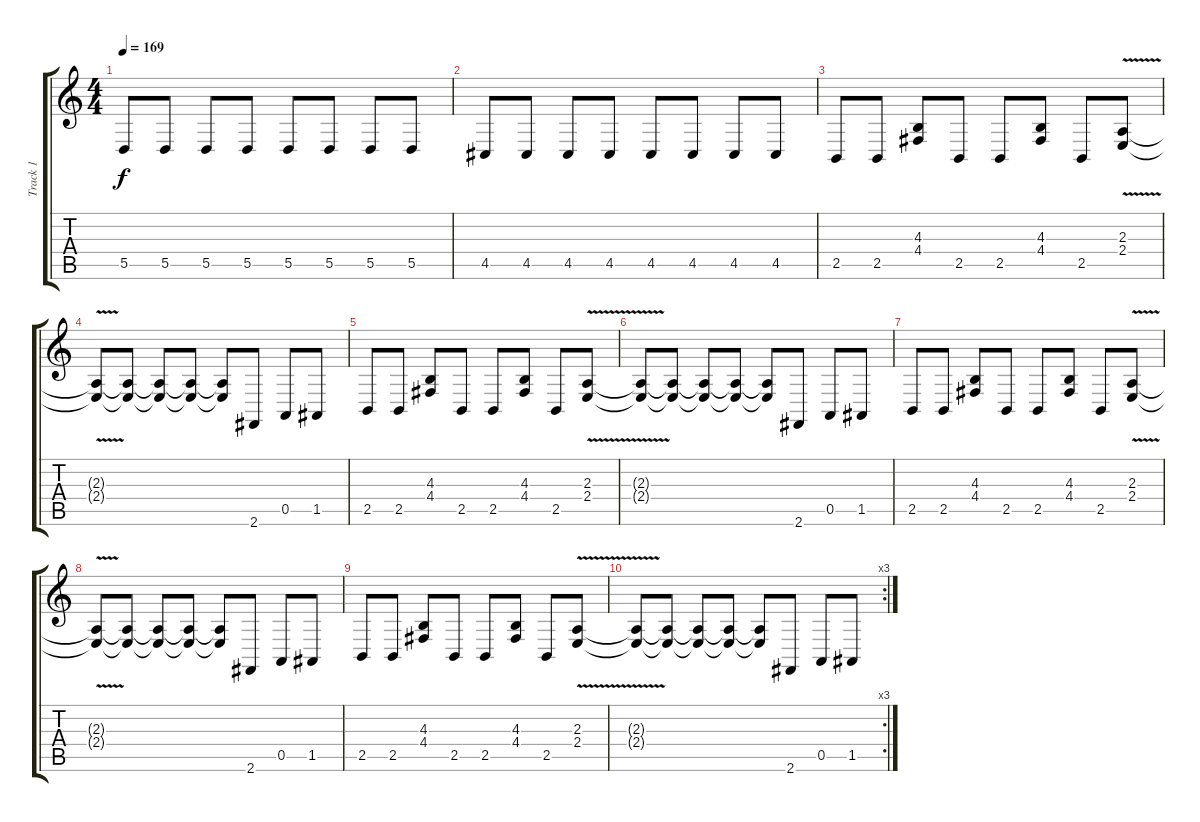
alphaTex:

\track ("Track 1" "Track 1") {instrument lead5charang}
\staff {score tabs}
\tuning (E4 B3 G3 D3 A2 E2) {hide}
\ts (4 4)
\tempo 169
\clef g2
\ks c
5.5.8{dy f} 5.5.8 5.5.8 5.5.8 5.5.8 5.5.8 5.5.8 5.5.8 |
4.5.8 4.5.8 4.5.8 4.5.8 4.5.8 4.5.8 4.5.8 4.5.8 |
2.5.8 2.5.8 (4.3 4.4).8 2.5.8 2.5.8 (4.3 4.4).8 2.5.8 (2.3{v} 2.4).8 |
(2.3{t} 2.4{t}).8 (2.3{t} 2.4{t}).8 (2.3{t} 2.4{t}).8 (2.3{t} 2.4{t}).8 (2.3{t} 2.4{t}).8 2.6.8 0.5.8 1.5.8 |
2.5.8 2.5.8 (4.3 4.4).8 2.5.8 2.5.8 (4.3 4.4).8 2.5.8 (2.3{v} 2.4).8 |
(2.3{t} 2.4{t}).8 (2.3{t} 2.4{t}).8 (2.3{t} 2.4{t}).8 (2.3{t} 2.4{t}).8 (2.3{t} 2.4{t}).8 2.6.8 0.5.8 1.5.8 |
2.5.8 2.5.8 (4.3 4.4).8 2.5.8 2.5.8 (4.3 4.4).8 2.5.8 (2.3{v} 2.4).8 |
(2.3{t} 2.4{t}).8 (2.3{t} 2.4{t}).8 (2.3{t} 2.4{t}).8 (2.3{t} 2.4{t}).8 (2.3{t} 2.4{t}).8 2.6.8 0.5.8 1.5.8 |
2.5.8 2.5.8 (4.3 4.4).8 2.5.8 2.5.8 (4.3 4.4).8 2.5.8 (2.3{v} 2.4).8 |
\rc 3
(2.3{t} 2.4{t}).8 (2.3{t} 2.4{t}).8 (2.3{t} 2.4{t}).8 (2.3{t} 2.4{t}).8 (2.3{t} 2.4{t}).8 2.6.8 0.5.8 1.5.8
